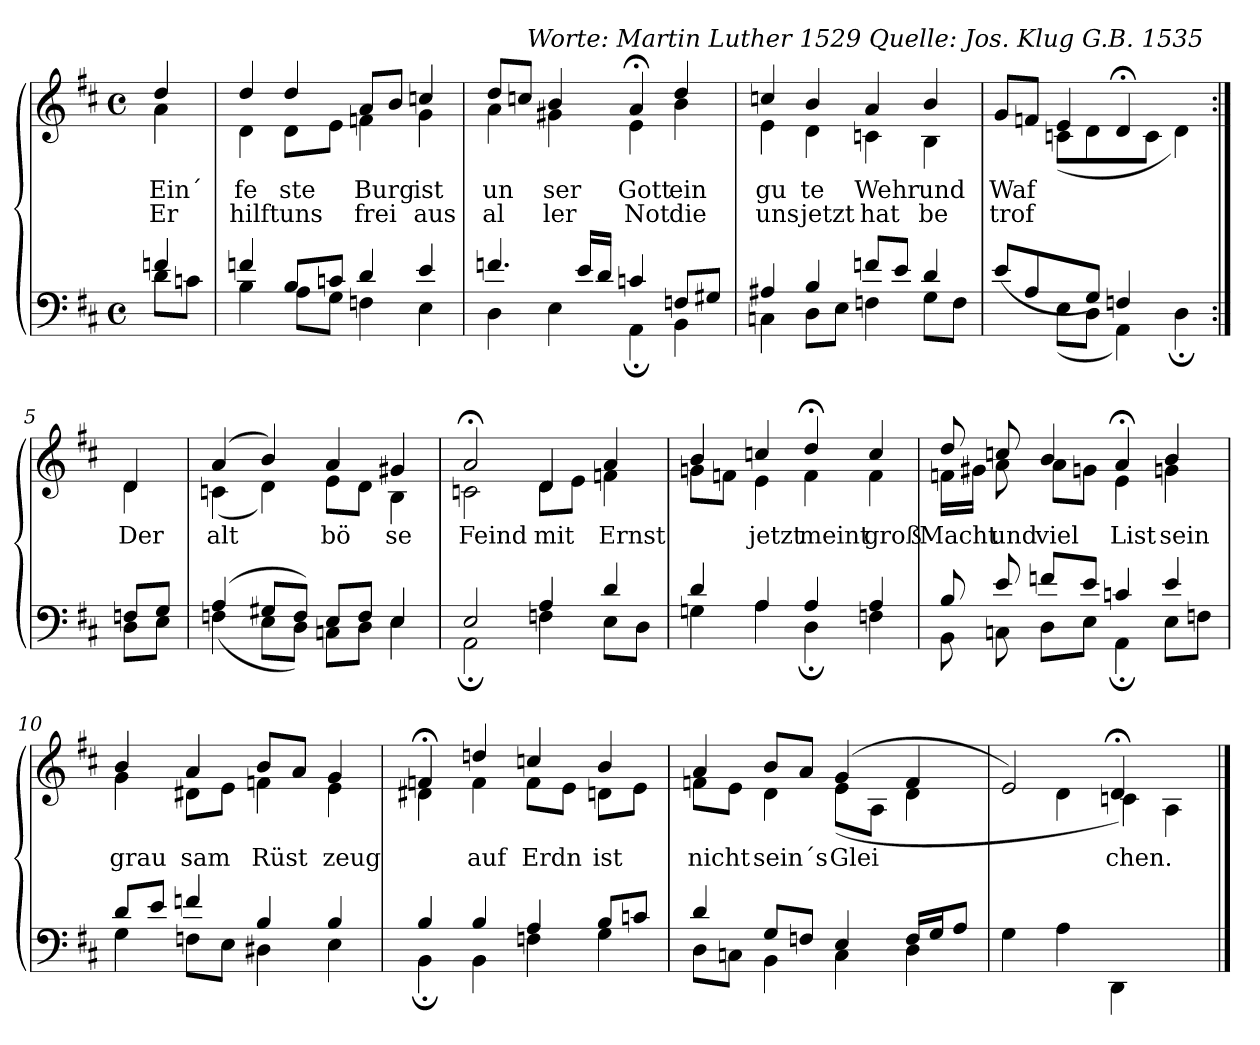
**kern	**kern	**text	**text
*part1	*part1	*part1	*part1
*staff2	*staff1	*staff1	*staff1
*clefF4	*clefG2	*	*
*k[f#c#]	*k[f#c#]	*	*
*D:	*D:	*	*
*M4/4	*M4/4	*	*
*met(c)	*met(c)	*	*
=	=	=	=
*^	*^	*	*
4f/	8d\L	4dd/	4a\	Ein´	Er
.	8c\J	.	.	.	.
=1	=1	=1	=1	=1	=1
4f/	4B\	4dd/	4d\	fe	hilft
8B/L	8A\L	4dd/	8d\L	ste	uns
8c/J	8G\J	.	8e\J	.	.
4d/	4F\	8a/L	4f\	Burg	frei
.	.	8b/J	.	.	.
4e/	4E\	4cc/	4g\	ist	aus
=2	=2	=2	=2	=2	=2
4.f/	4D\	8dd/L	4a\	un	al
.	.	8cc/J	.	.	.
.	4E\	4b/	4g#X\	ser	ler
16e/LL	.	.	.	.	.
16d/JJ	.	.	.	.	.
4c/	4AA;\	4a;</	4e\	Gott	Not
8F/L	4BB\	4dd/	4b\	ein	die
8G#X/J	.	.	.	.	.
=3	=3	=3	=3	=3	=3
4A#X/	4C\	4cc/	4e\	gu	uns
4B/	8D\L	4b/	4d\	te	jetzt
.	8E\J	.	.	.	.
!	!	!LO:TX:a:i:cj:t=Worte&colon; Martin Luther 1529 Quelle&colon; Jos. Klug G.B. 1535	!	!	!
8f/L	4F\	4a/	4c\	Wehr	hat
8e/J	.	.	.	.	.
4d/	8G\L	4b/	4B\	und	be
.	8F\J	.	.	.	.
=4	=4	=4	=4	=4	=4
(>8e/L	4ryy	8g/L	4ryy	Waf	trof
4A/	.	8f/J	.	.	.
.	(<8E\L	4e/	(<8c\L	.	.
8G/J)	8D\J	.	4d\	.	.
4F/	4AA\)	4d;</	.	.	.
.	.	.	8c\J	.	.
4ryy	4D;\	4ryy	4d\)	.	.
!!LO:LB:g=z	!!
=5:|!	=5:|!	=5:|!	=5:|!	=5:|!	=5:|!
8F/L	8D\L	4d/	4d\	Der	.
8G/J	8E\J	.	.	.	.
=6	=6	=6	=6	=6	=6
(>4A/	(<4F\	(>4a/	(<4c\	alt	.
8G#X/L	8E\L	4b/)	4d\)	.	.
8F/J)	8D\J)	.	.	.	.
8E/L	8C\L	4a/	8e\L	bö	.
8F/J	8D\J	.	8d\J	.	.
4E/	4E\	4g#X/	4B\	se	.
=7	=7	=7	=7	=7	=7
2E/	2AA;\	2a;</	2c\	Feind	.
4A/	4F\	4d/	8d\L	mit	.
.	.	.	8e\J	.	.
4d/	8E\L	4a/	4f\	Ernst	.
.	8D\J	.	.	.	.
=8	=8	=8	=8	=8	=8
4d/	4Gn\	4b/	8gn\L	.	.
.	.	.	8f\J	.	.
4A/	4A\	4cc/	4e\	jetzt	.
4A/	4D;\	4dd;</	4f\	meint	.
4A/	4F\	4cc/	4f\	groß	.
=9	=9	=9	=9	=9	=9
8B/	8BB\	8dd/	16f\LL	Macht	.
.	.	.	16g#X\JJ	.	.
8e/	8C\	8cc/	8a\	und	.
8f/L	8D\L	4b/	8a\L	viel	.
8e/J	8E\J	.	8g\J	.	.
4c/	4AA;\	4a;</	4e\	List	.
4e/	8E\L	4b/	4gn\	sein	.
.	8F\J	.	.	.	.
!!LO:LB:g=z	!!
=10	=10	=10	=10	=10	=10
8d/L	4G\	4b/	4g\	grau	.
8e/J	.	.	.	.	.
4f/	8F\L	4a/	8d#X\L	sam	.
.	8E\J	.	8e\J	.	.
4B/	4D#X\	8b/L	4f\	Rüst	.
.	.	8a/J	.	.	.
4B/	4E\	4g/	4e\	zeug	.
=11	=11	=11	=11	=11	=11
4B/	4BB;\	4f;</	4d#X\	.	.
4B/	4BB\	4ddn/	4f\	auf	.
4A/	4F\	4cc/	8f\L	Erdn	.
.	.	.	8e\J	.	.
8B/L	4G\	4b/	8dn\L	ist	.
8c/J	.	.	8e\J	.	.
=12	=12	=12	=12	=12	=12
4d/	8D\L	4a/	8f\L	nicht	.
.	8C\J	.	8e\J	.	.
8G/L	4BB\	8b/L	4d\	sein´s	.
8F/J	.	8a/J	.	.	.
4E/	4C\	(>4g/	(<8e\L	Glei	.
.	.	.	8A\J	.	.
16F/LL	4D\	4f/	4d\	.	.
16G/J	.	.	.	.	.
8A/J	.	.	.	.	.
*v	*v	*	*	*	*
=13	=13	=13	=13	=13
4G\	2e/)	4ryy	.	.
4A\	.	4d\	.	.
4DD\	4d;</	4c\)	chen.	.
4ryy	4ryy	4A\	.	.
*	*v	*v	*	*
==	==	==	==
*-	*-	*-	*-
